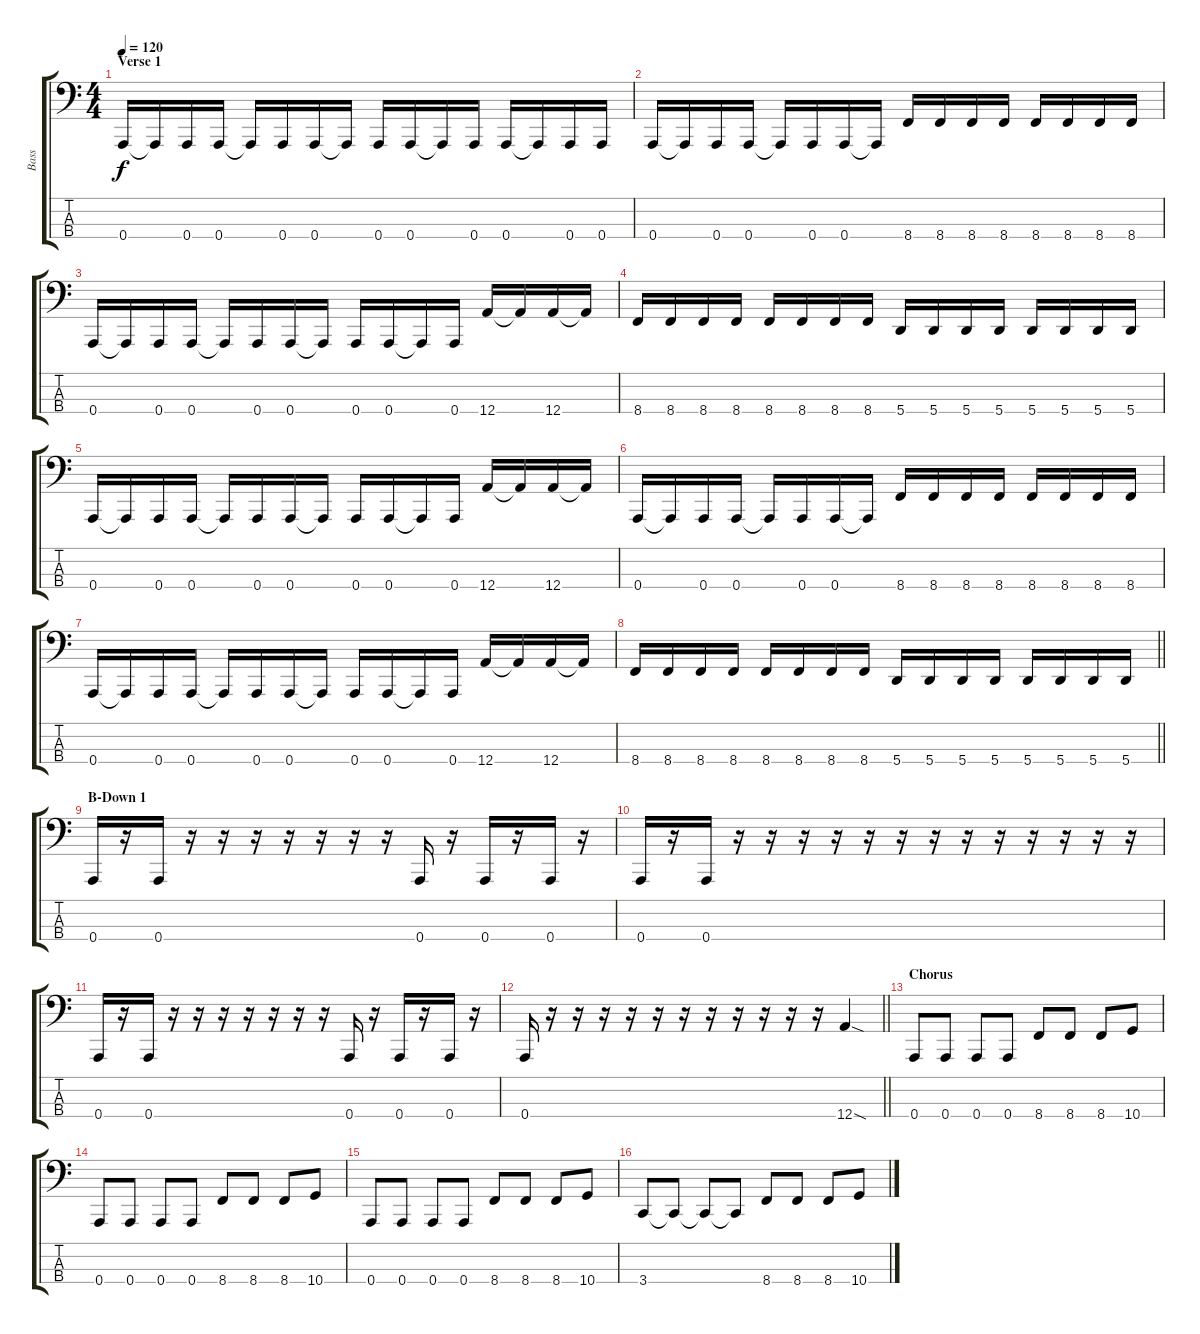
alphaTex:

\track ("Bass" "Bass") {instrument electricbassfinger}
\staff {score tabs}
\tuning (D2 A1 E1 A0) {hide}
\ts (4 4)
\section ("" "Verse 1")
\tempo 120
\clef f4
\ks c
0.4.16{dy f} 0.4{t}.16 0.4.16 0.4.16 0.4{t}.16 0.4.16 0.4.16 0.4{t}.16 0.4.16 0.4.16 0.4{t}.16 0.4.16 0.4.16 0.4{t}.16 0.4.16 0.4.16 |
0.4.16 0.4{t}.16 0.4.16 0.4.16 0.4{t}.16 0.4.16 0.4.16 0.4{t}.16 8.4.16 8.4.16 8.4.16 8.4.16 8.4.16 8.4.16 8.4.16 8.4.16 |
0.4.16 0.4{t}.16 0.4.16 0.4.16 0.4{t}.16 0.4.16 0.4.16 0.4{t}.16 0.4.16 0.4.16 0.4{t}.16 0.4.16 12.4.16 12.4{t}.16 12.4.16 12.4{t}.16 |
8.4.16 8.4.16 8.4.16 8.4.16 8.4.16 8.4.16 8.4.16 8.4.16 5.4.16 5.4.16 5.4.16 5.4.16 5.4.16 5.4.16 5.4.16 5.4.16 |
0.4.16 0.4{t}.16 0.4.16 0.4.16 0.4{t}.16 0.4.16 0.4.16 0.4{t}.16 0.4.16 0.4.16 0.4{t}.16 0.4.16 12.4.16 12.4{t}.16 12.4.16 12.4{t}.16 |
0.4.16 0.4{t}.16 0.4.16 0.4.16 0.4{t}.16 0.4.16 0.4.16 0.4{t}.16 8.4.16 8.4.16 8.4.16 8.4.16 8.4.16 8.4.16 8.4.16 8.4.16 |
0.4.16 0.4{t}.16 0.4.16 0.4.16 0.4{t}.16 0.4.16 0.4.16 0.4{t}.16 0.4.16 0.4.16 0.4{t}.16 0.4.16 12.4.16 12.4{t}.16 12.4.16 12.4{t}.16 |
\barLineRight lightlight
8.4.16 8.4.16 8.4.16 8.4.16 8.4.16 8.4.16 8.4.16 8.4.16 5.4.16 5.4.16 5.4.16 5.4.16 5.4.16 5.4.16 5.4.16 5.4.16 |
\section ("" "B-Down 1")
0.4.16 r.16 0.4.16 r.16 r.16 r.16 r.16 r.16 r.16 r.16 0.4.16 r.16 0.4.16 r.16 0.4.16 r.16 |
0.4.16 r.16 0.4.16 r.16 r.16 r.16 r.16 r.16 r.16 r.16 r.16 r.16 r.16 r.16 r.16 r.16 |
0.4.16 r.16 0.4.16 r.16 r.16 r.16 r.16 r.16 r.16 r.16 0.4.16 r.16 0.4.16 r.16 0.4.16 r.16 |
\barLineRight lightlight
0.4.16 r.16 r.16 r.16 r.16 r.16 r.16 r.16 r.16 r.16 r.16 r.16 12.4{sod}.4{volume 16} |
\section ("" "Chorus")
0.4.8 0.4.8 0.4.8 0.4.8 8.4.8 8.4.8 8.4.8 10.4.8 |
0.4.8 0.4.8 0.4.8 0.4.8 8.4.8 8.4.8 8.4.8 10.4.8 |
0.4.8 0.4.8 0.4.8 0.4.8 8.4.8 8.4.8 8.4.8 10.4.8 |
3.4.8 3.4{t}.8 3.4{t}.8 3.4{t}.8 8.4.8 8.4.8 8.4.8 10.4.8
